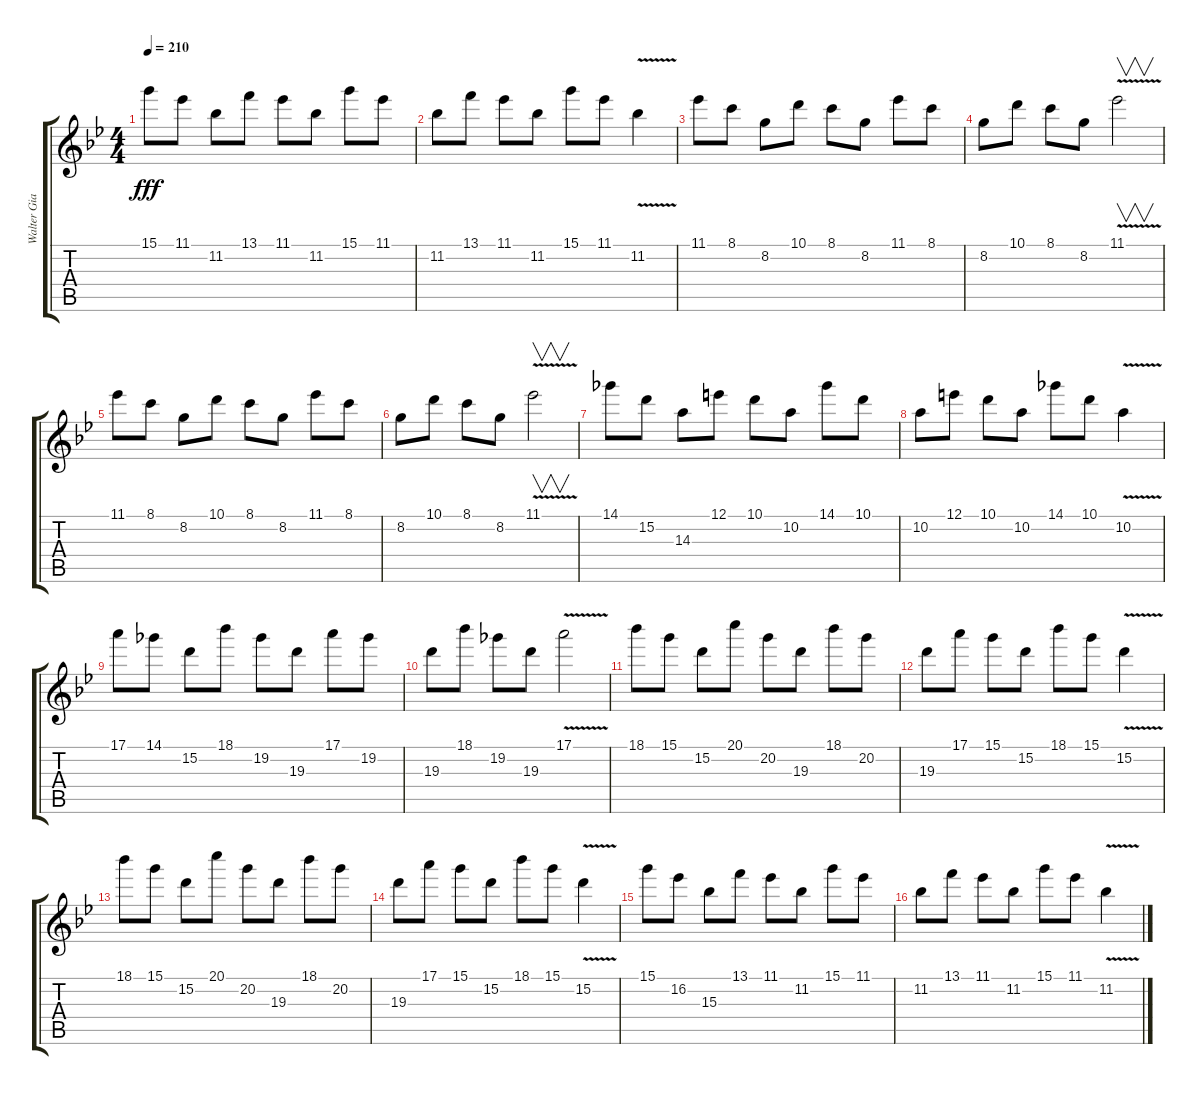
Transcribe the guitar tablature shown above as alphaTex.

\track ("Walter Giardino" "Walter Gia") {instrument overdrivenguitar}
\staff {score tabs}
\tuning (E4 B3 G3 D3 A2 E2) {hide}
\ts (4 4)
\tempo 210
\clef g2
\ks gminor
15.1.8{dy fff} 11.1.8 11.2.8 13.1.8 11.1.8 11.2.8 15.1.8 11.1.8 |
11.2.8 13.1.8 11.1.8 11.2.8 15.1.8 11.1.8 11.2{v}.4 |
11.1.8 8.1.8 8.2.8 10.1.8 8.1.8 8.2.8 11.1.8 8.1.8 |
8.2.8 10.1.8 8.1.8 8.2.8 11.1{v}.2{v} |
11.1.8 8.1.8 8.2.8 10.1.8 8.1.8 8.2.8 11.1.8 8.1.8 |
8.2.8 10.1.8 8.1.8 8.2.8 11.1{v}.2{v} |
14.1.8 15.2.8 14.3.8 12.1.8 10.1.8 10.2.8 14.1.8 10.1.8 |
10.2.8 12.1.8 10.1.8 10.2.8 14.1.8 10.1.8 10.2{v}.4 |
17.1.8 14.1.8 15.2.8 18.1.8 19.2.8 19.3.8 17.1.8 19.2.8 |
19.3.8 18.1.8 19.2.8 19.3.8 17.1{v}.2 |
18.1.8 15.1.8 15.2.8 20.1.8 20.2.8 19.3.8 18.1.8 20.2.8 |
19.3.8 17.1.8 15.1.8 15.2.8 18.1.8 15.1.8 15.2{v}.4 |
18.1.8 15.1.8 15.2.8 20.1.8 20.2.8 19.3.8 18.1.8 20.2.8 |
19.3.8 17.1.8 15.1.8 15.2.8 18.1.8 15.1.8 15.2{v}.4 |
15.1.8 16.2.8 15.3.8 13.1.8 11.1.8 11.2.8 15.1.8 11.1.8 |
11.2.8 13.1.8 11.1.8 11.2.8 15.1.8 11.1.8 11.2{v}.4
